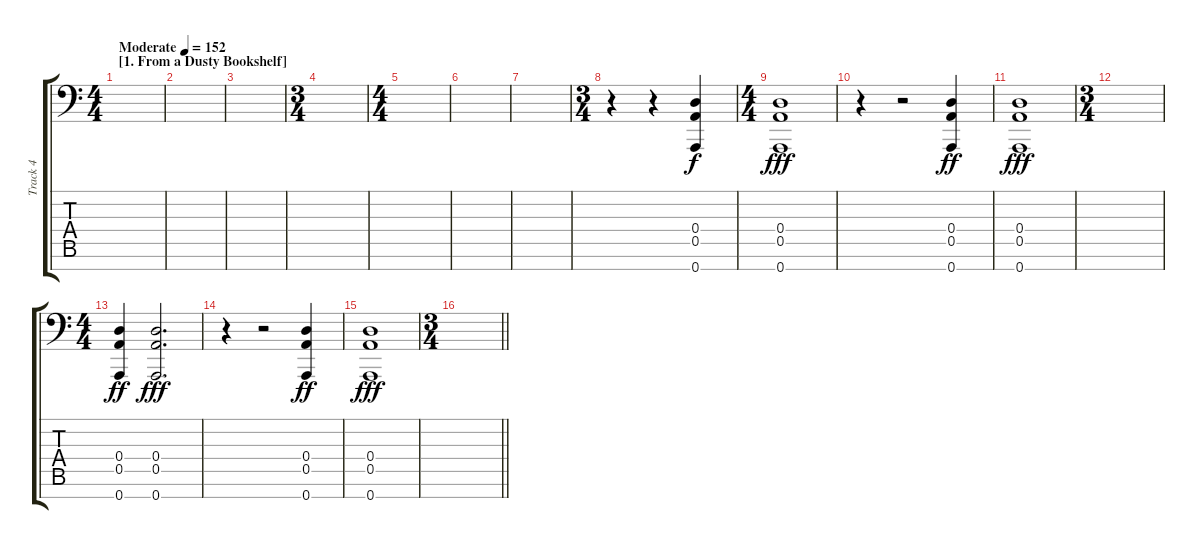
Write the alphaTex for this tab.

\track ("Track 4" "Track 4") {instrument timpani}
\staff {score tabs}
\tuning (E4 B3 G3 D3 A2 E2 A1) {hide}
\ts (4 4)
\section ("" "[1. From a Dusty Bookshelf]")
\tempo (152 "Moderate")
\clef f4
\ks c
|
|
|
\ts (3 4)
|
\ts (4 4)
|
|
|
\ts (3 4)
r.4 r.4 (0.4 0.5 0.7).4 |
\ts (4 4)
(0.4 0.5 0.7).1{dy fff} |
r.4 r.2 (0.4 0.5 0.7).4{dy ff} |
(0.4 0.5 0.7).1{dy fff} |
\ts (3 4)
|
\ts (4 4)
(0.4 0.5 0.7).4{dy ff} (0.4 0.5 0.7).2{d dy fff} |
r.4 r.2 (0.4 0.5 0.7).4{dy ff} |
(0.4 0.5 0.7).1{dy fff} |
\ts (3 4)
\barLineRight lightlight
